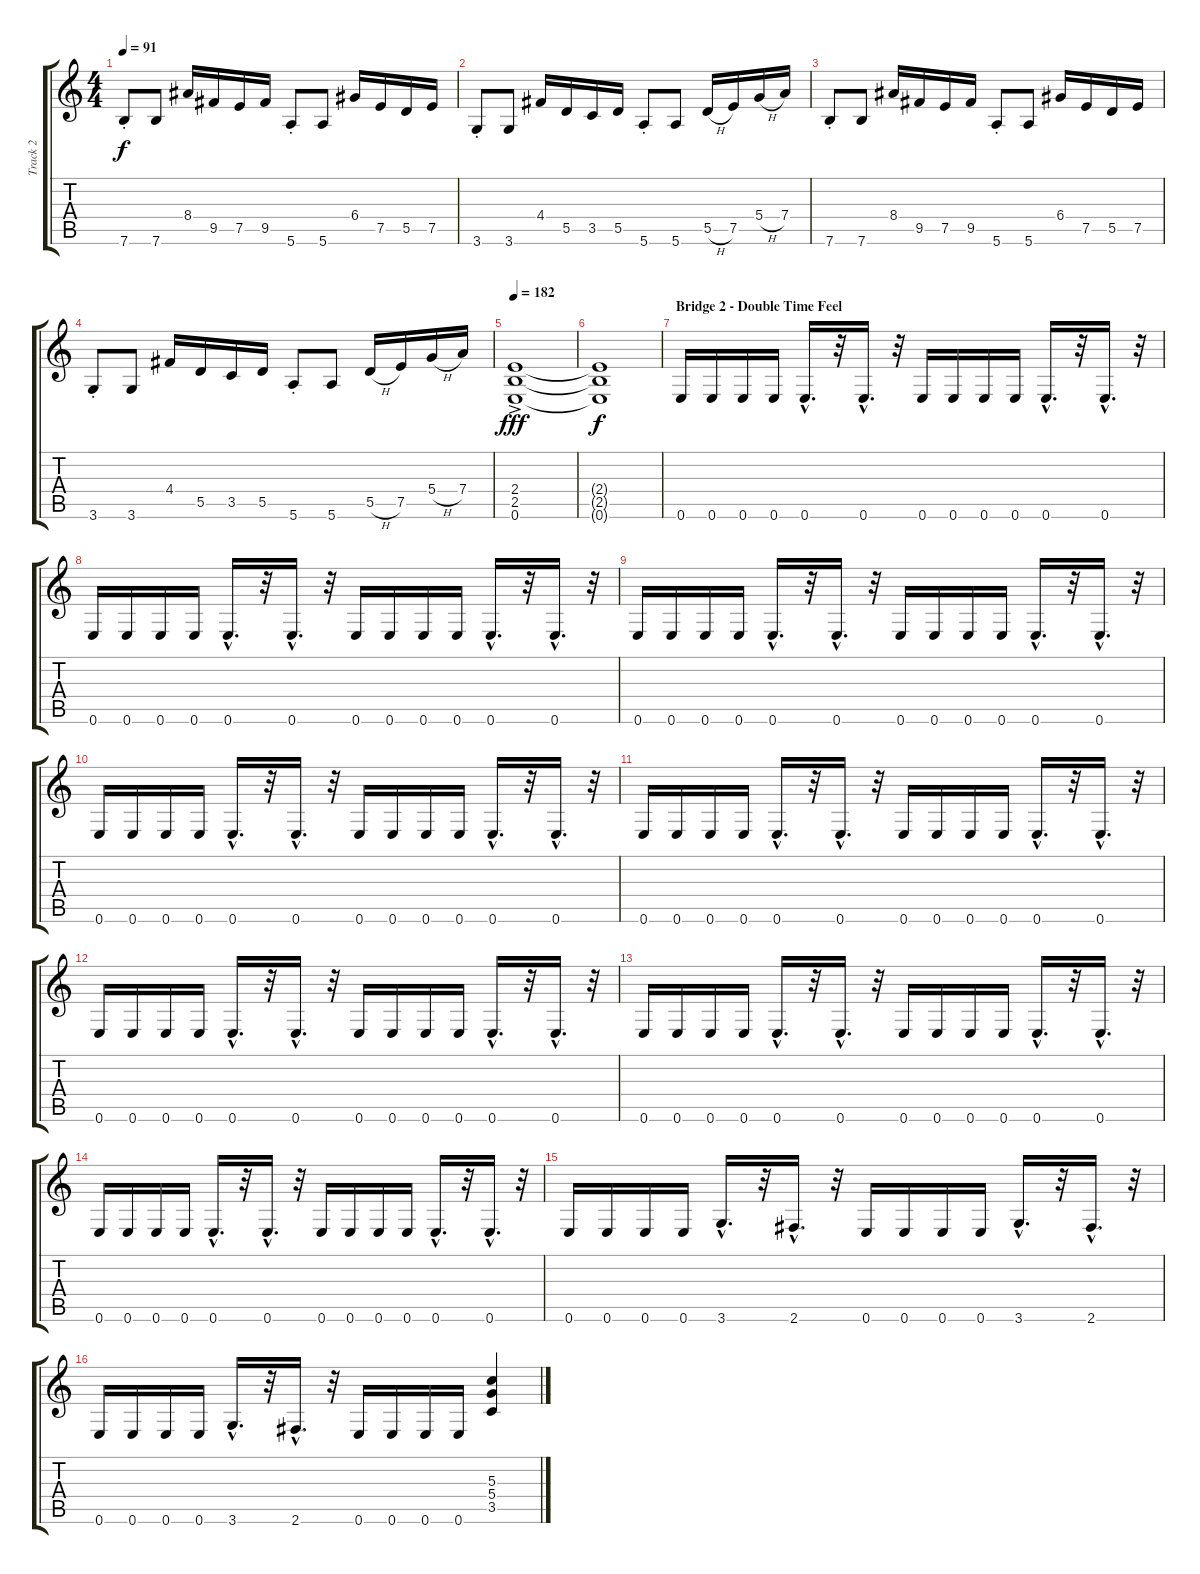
\track ("Track 2" "Track 2") {instrument distortionguitar}
\staff {score tabs}
\tuning (E4 B3 G3 D3 A2 E2) {hide}
\ts (4 4)
\tempo 91
\clef g2
\ks c
7.6{st}.8{dy f} 7.6.8 8.4.16 9.5.16 7.5.16 9.5.16 5.6{st}.8 5.6.8 6.4.16 7.5.16 5.5.16 7.5.16 |
3.6{st}.8 3.6.8 4.4.16 5.5.16 3.5.16 5.5.16 5.6{st}.8 5.6.8 5.5{h}.16 7.5.16 5.4{h}.16 7.4.16 |
7.6{st}.8 7.6.8 8.4.16 9.5.16 7.5.16 9.5.16 5.6{st}.8 5.6.8 6.4.16 7.5.16 5.5.16 7.5.16 |
3.6{st}.8 3.6.8 4.4.16 5.5.16 3.5.16 5.5.16 5.6{st}.8 5.6.8 5.5{h}.16 7.5.16 5.4{h}.16 7.4.16 |
\tempo 182
(2.4{ac} 2.5{ac} 0.6{ac}).1{dy fff} |
(2.4{t} 2.5{t} 0.6{t}).1{dy f} |
\section ("" "Bridge 2 - Double Time Feel")
0.6.16 0.6.16 0.6.16 0.6.16 0.6{hac}.16{d} r.32 0.6{hac}.16{d} r.32 0.6.16 0.6.16 0.6.16 0.6.16 0.6{hac}.16{d} r.32 0.6{hac}.16{d} r.32 |
0.6.16 0.6.16 0.6.16 0.6.16 0.6{hac}.16{d} r.32 0.6{hac}.16{d} r.32 0.6.16 0.6.16 0.6.16 0.6.16 0.6{hac}.16{d} r.32 0.6{hac}.16{d} r.32 |
0.6.16 0.6.16 0.6.16 0.6.16 0.6{hac}.16{d} r.32 0.6{hac}.16{d} r.32 0.6.16 0.6.16 0.6.16 0.6.16 0.6{hac}.16{d} r.32 0.6{hac}.16{d} r.32 |
0.6.16 0.6.16 0.6.16 0.6.16 0.6{hac}.16{d} r.32 0.6{hac}.16{d} r.32 0.6.16 0.6.16 0.6.16 0.6.16 0.6{hac}.16{d} r.32 0.6{hac}.16{d} r.32 |
0.6.16 0.6.16 0.6.16 0.6.16 0.6{hac}.16{d} r.32 0.6{hac}.16{d} r.32 0.6.16 0.6.16 0.6.16 0.6.16 0.6{hac}.16{d} r.32 0.6{hac}.16{d} r.32 |
0.6.16 0.6.16 0.6.16 0.6.16 0.6{hac}.16{d} r.32 0.6{hac}.16{d} r.32 0.6.16 0.6.16 0.6.16 0.6.16 0.6{hac}.16{d} r.32 0.6{hac}.16{d} r.32 |
0.6.16 0.6.16 0.6.16 0.6.16 0.6{hac}.16{d} r.32 0.6{hac}.16{d} r.32 0.6.16 0.6.16 0.6.16 0.6.16 0.6{hac}.16{d} r.32 0.6{hac}.16{d} r.32 |
0.6.16 0.6.16 0.6.16 0.6.16 0.6{hac}.16{d} r.32 0.6{hac}.16{d} r.32 0.6.16 0.6.16 0.6.16 0.6.16 0.6{hac}.16{d} r.32 0.6{hac}.16{d} r.32 |
0.6.16 0.6.16 0.6.16 0.6.16 3.6{hac}.16{d} r.32 2.6{hac}.16{d} r.32 0.6.16 0.6.16 0.6.16 0.6.16 3.6{hac}.16{d} r.32 2.6{hac}.16{d} r.32 |
0.6.16 0.6.16 0.6.16 0.6.16 3.6{hac}.16{d} r.32 2.6{hac}.16{d} r.32 0.6.16 0.6.16 0.6.16 0.6.16 (5.3 5.4 3.5).4
